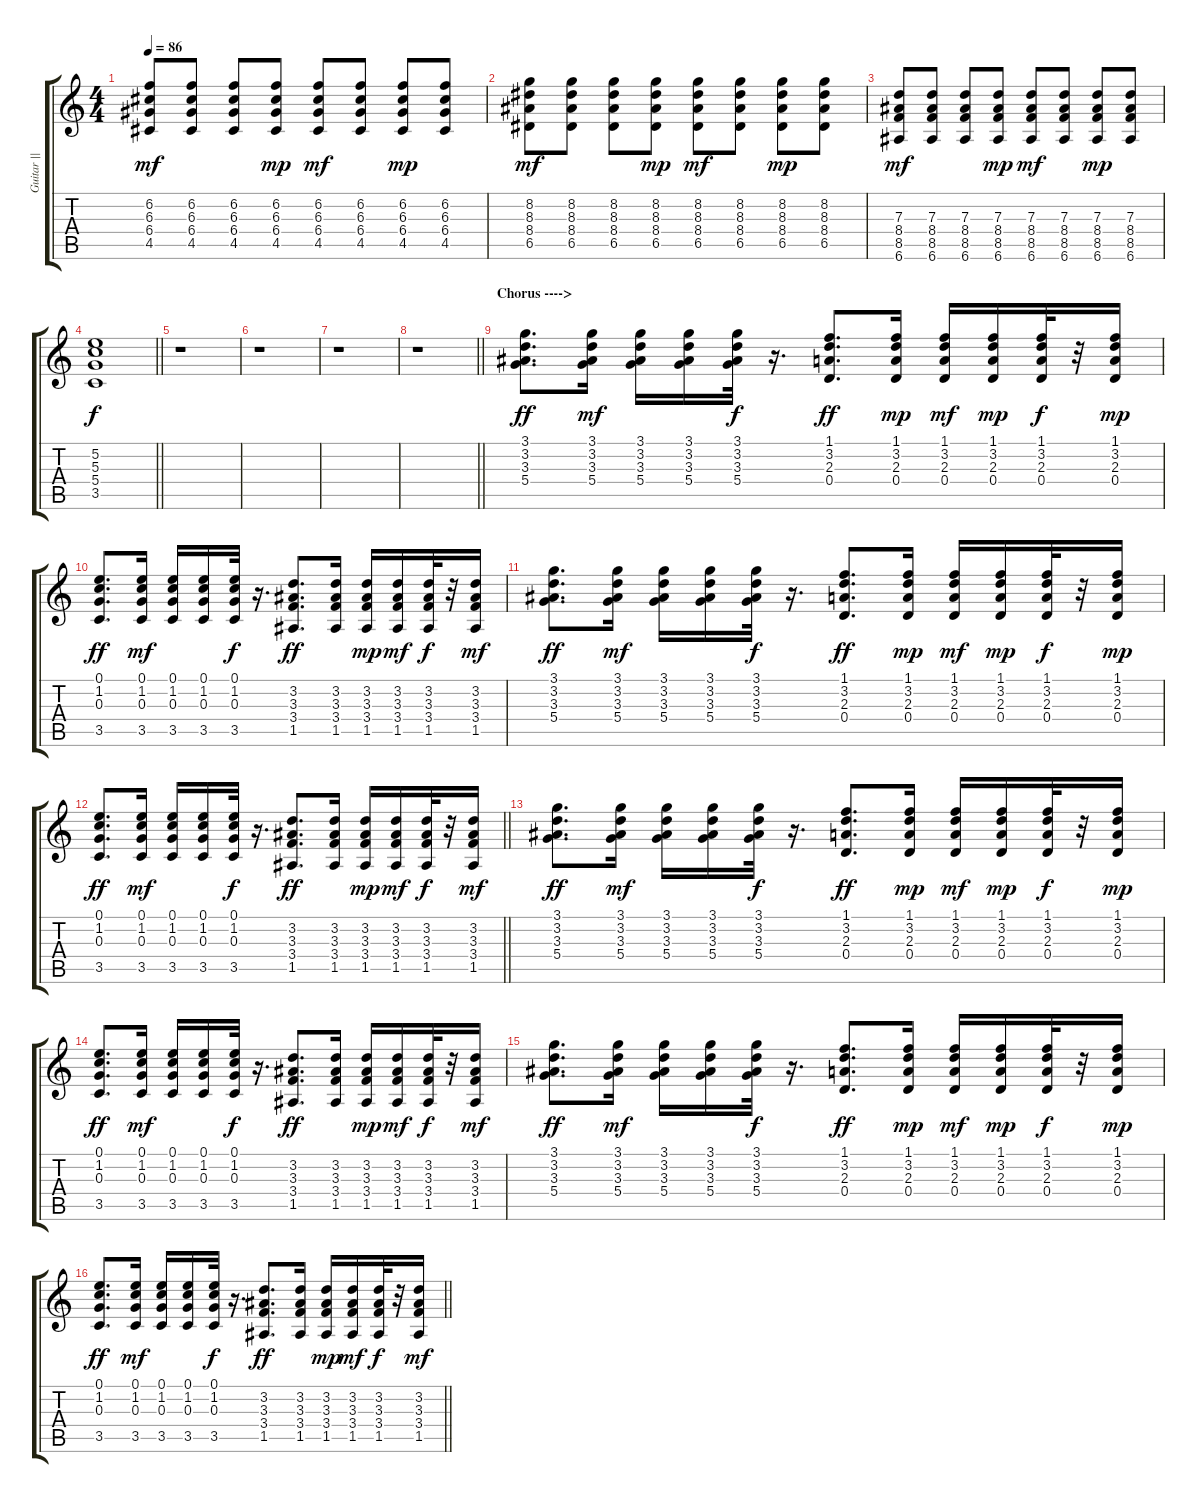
\track ("Guitar || (Acoustic)" "Guitar || ") {instrument acousticguitarsteel}
\staff {score tabs}
\tuning (E4 B3 G3 D3 A2 E2) {hide}
\ts (4 4)
\tempo 86
\clef g2
\ks c
(6.2 6.3 6.4 4.5).8{dy mf} (6.2 6.3 6.4 4.5).8 (6.2 6.3 6.4 4.5).8 (6.2 6.3 6.4 4.5).8{dy mp} (6.2 6.3 6.4 4.5).8{dy mf} (6.2 6.3 6.4 4.5).8 (6.2 6.3 6.4 4.5).8{dy mp} (6.2 6.3 6.4 4.5).8 |
(8.2 8.3 8.4 6.5).8{dy mf} (8.2 8.3 8.4 6.5).8 (8.2 8.3 8.4 6.5).8 (8.2 8.3 8.4 6.5).8{dy mp} (8.2 8.3 8.4 6.5).8{dy mf} (8.2 8.3 8.4 6.5).8 (8.2 8.3 8.4 6.5).8{dy mp} (8.2 8.3 8.4 6.5).8 |
(7.3 8.4 8.5 6.6).8{dy mf} (7.3 8.4 8.5 6.6).8 (7.3 8.4 8.5 6.6).8 (7.3 8.4 8.5 6.6).8{dy mp} (7.3 8.4 8.5 6.6).8{dy mf} (7.3 8.4 8.5 6.6).8 (7.3 8.4 8.5 6.6).8{dy mp} (7.3 8.4 8.5 6.6).8 |
\barLineRight lightlight
(5.2 5.3 5.4 3.5).1{dy f} |
r.1 |
r.1 |
r.1 |
\barLineRight lightlight
r.1 |
\section ("" "Chorus ---->")
(3.1 3.2 3.3 5.4).8{d dy ff} (3.1 3.2 3.3 5.4).16{dy mf} (3.1 3.2 3.3 5.4).16 (3.1 3.2 3.3 5.4).16 (3.1 3.2 3.3 5.4).32{dy f} r.16{d} (1.1 3.2 2.3 0.4).8{d dy ff} (1.1 3.2 2.3 0.4).16{dy mp} (1.1 3.2 2.3 0.4).16{dy mf} (1.1 3.2 2.3 0.4).16{dy mp} (1.1 3.2 2.3 0.4).32{dy f} r.32 (1.1 3.2 2.3 0.4).16{dy mp} |
(0.1 1.2 0.3 3.5).8{d dy ff} (0.1 1.2 0.3 3.5).16{dy mf} (0.1 1.2 0.3 3.5).16 (0.1 1.2 0.3 3.5).16 (0.1 1.2 0.3 3.5).32{dy f} r.16{d} (3.2 3.3 3.4 1.5).8{d dy ff} (3.2 3.3 3.4 1.5).16 (3.2 3.3 3.4 1.5).16{dy mp} (3.2 3.3 3.4 1.5).16{dy mf} (3.2 3.3 3.4 1.5).32{dy f} r.32 (3.2 3.3 3.4 1.5).16{dy mf} |
(3.1 3.2 3.3 5.4).8{d dy ff} (3.1 3.2 3.3 5.4).16{dy mf} (3.1 3.2 3.3 5.4).16 (3.1 3.2 3.3 5.4).16 (3.1 3.2 3.3 5.4).32{dy f} r.16{d} (1.1 3.2 2.3 0.4).8{d dy ff} (1.1 3.2 2.3 0.4).16{dy mp} (1.1 3.2 2.3 0.4).16{dy mf} (1.1 3.2 2.3 0.4).16{dy mp} (1.1 3.2 2.3 0.4).32{dy f} r.32 (1.1 3.2 2.3 0.4).16{dy mp} |
\barLineRight lightlight
(0.1 1.2 0.3 3.5).8{d dy ff} (0.1 1.2 0.3 3.5).16{dy mf} (0.1 1.2 0.3 3.5).16 (0.1 1.2 0.3 3.5).16 (0.1 1.2 0.3 3.5).32{dy f} r.16{d} (3.2 3.3 3.4 1.5).8{d dy ff} (3.2 3.3 3.4 1.5).16 (3.2 3.3 3.4 1.5).16{dy mp} (3.2 3.3 3.4 1.5).16{dy mf} (3.2 3.3 3.4 1.5).32{dy f} r.32 (3.2 3.3 3.4 1.5).16{dy mf} |
(3.1 3.2 3.3 5.4).8{d dy ff} (3.1 3.2 3.3 5.4).16{dy mf} (3.1 3.2 3.3 5.4).16 (3.1 3.2 3.3 5.4).16 (3.1 3.2 3.3 5.4).32{dy f} r.16{d} (1.1 3.2 2.3 0.4).8{d dy ff} (1.1 3.2 2.3 0.4).16{dy mp} (1.1 3.2 2.3 0.4).16{dy mf} (1.1 3.2 2.3 0.4).16{dy mp} (1.1 3.2 2.3 0.4).32{dy f} r.32 (1.1 3.2 2.3 0.4).16{dy mp} |
(0.1 1.2 0.3 3.5).8{d dy ff} (0.1 1.2 0.3 3.5).16{dy mf} (0.1 1.2 0.3 3.5).16 (0.1 1.2 0.3 3.5).16 (0.1 1.2 0.3 3.5).32{dy f} r.16{d} (3.2 3.3 3.4 1.5).8{d dy ff} (3.2 3.3 3.4 1.5).16 (3.2 3.3 3.4 1.5).16{dy mp} (3.2 3.3 3.4 1.5).16{dy mf} (3.2 3.3 3.4 1.5).32{dy f} r.32 (3.2 3.3 3.4 1.5).16{dy mf} |
(3.1 3.2 3.3 5.4).8{d dy ff} (3.1 3.2 3.3 5.4).16{dy mf} (3.1 3.2 3.3 5.4).16 (3.1 3.2 3.3 5.4).16 (3.1 3.2 3.3 5.4).32{dy f} r.16{d} (1.1 3.2 2.3 0.4).8{d dy ff} (1.1 3.2 2.3 0.4).16{dy mp} (1.1 3.2 2.3 0.4).16{dy mf} (1.1 3.2 2.3 0.4).16{dy mp} (1.1 3.2 2.3 0.4).32{dy f} r.32 (1.1 3.2 2.3 0.4).16{dy mp} |
\barLineRight lightlight
(0.1 1.2 0.3 3.5).8{d dy ff} (0.1 1.2 0.3 3.5).16{dy mf} (0.1 1.2 0.3 3.5).16 (0.1 1.2 0.3 3.5).16 (0.1 1.2 0.3 3.5).32{dy f} r.16{d} (3.2 3.3 3.4 1.5).8{d dy ff} (3.2 3.3 3.4 1.5).16 (3.2 3.3 3.4 1.5).16{dy mp} (3.2 3.3 3.4 1.5).16{dy mf} (3.2 3.3 3.4 1.5).32{dy f} r.32 (3.2 3.3 3.4 1.5).16{dy mf}
